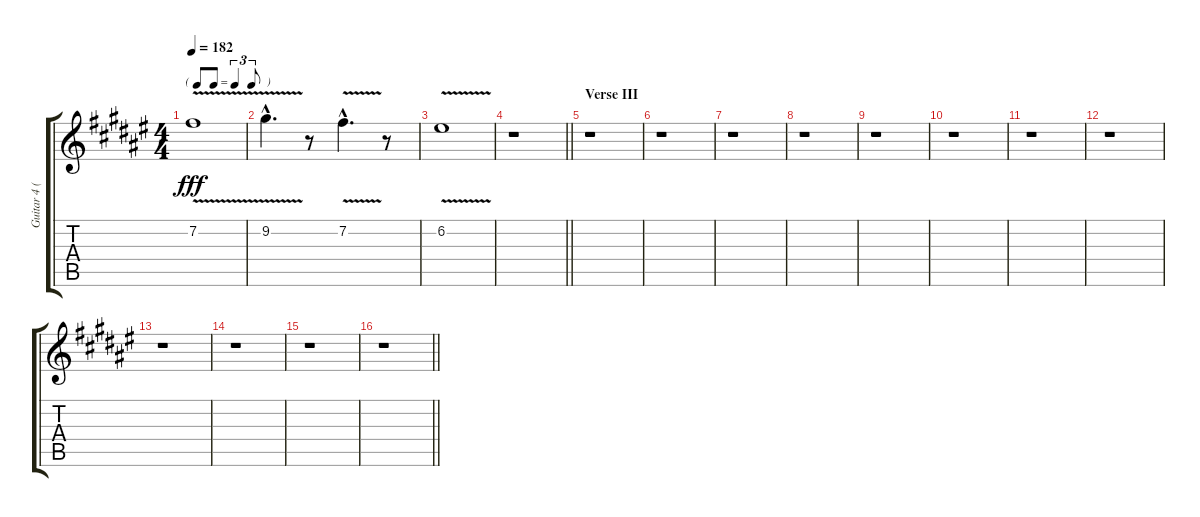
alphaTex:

\track ("Guitar 4 (clarinette)" "Guitar 4 (") {instrument distortionguitar}
\staff {score tabs}
\tuning (E4 B3 G3 D3 A2 E2) {hide}
\ts (4 4)
\tf triplet8th
\tempo 182
\clef g2
\ks f#
7.2{v}.1{dy fff} |
9.2{v hac}.4{d} r.8 7.2{v hac}.4{d} r.8 |
6.2{v}.1 |
\barLineRight lightlight
r.1 |
\section ("" "Verse III")
r.1 |
r.1 |
r.1 |
r.1 |
r.1 |
r.1 |
r.1 |
r.1 |
r.1 |
r.1 |
r.1 |
\barLineRight lightlight
r.1
